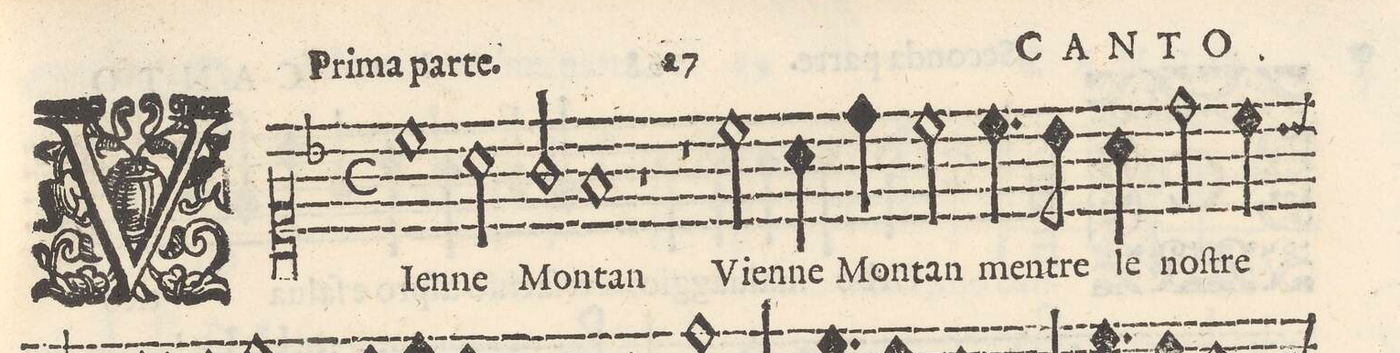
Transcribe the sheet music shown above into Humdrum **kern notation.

**kern	**text
*I"CANTO	*
*clefC1	*
*k[b-]	*
*met(C)	*
*M2/1	*
1cc	VIen-
2a\	-ne
2g/	Mõ(n)-
=2-	=2-
1f	-tan
1r	.
=3-	=3-
1r	.
2cc\	Vien-
4a\	-ne
4dd\	Mon-
=4-	=4-
2cc\	-tan
4.cc\	men-
8b-\	-tre
4a\	le
2dd\	noſ-
4cc\	-tre
=5-	=5-
*-	*-
